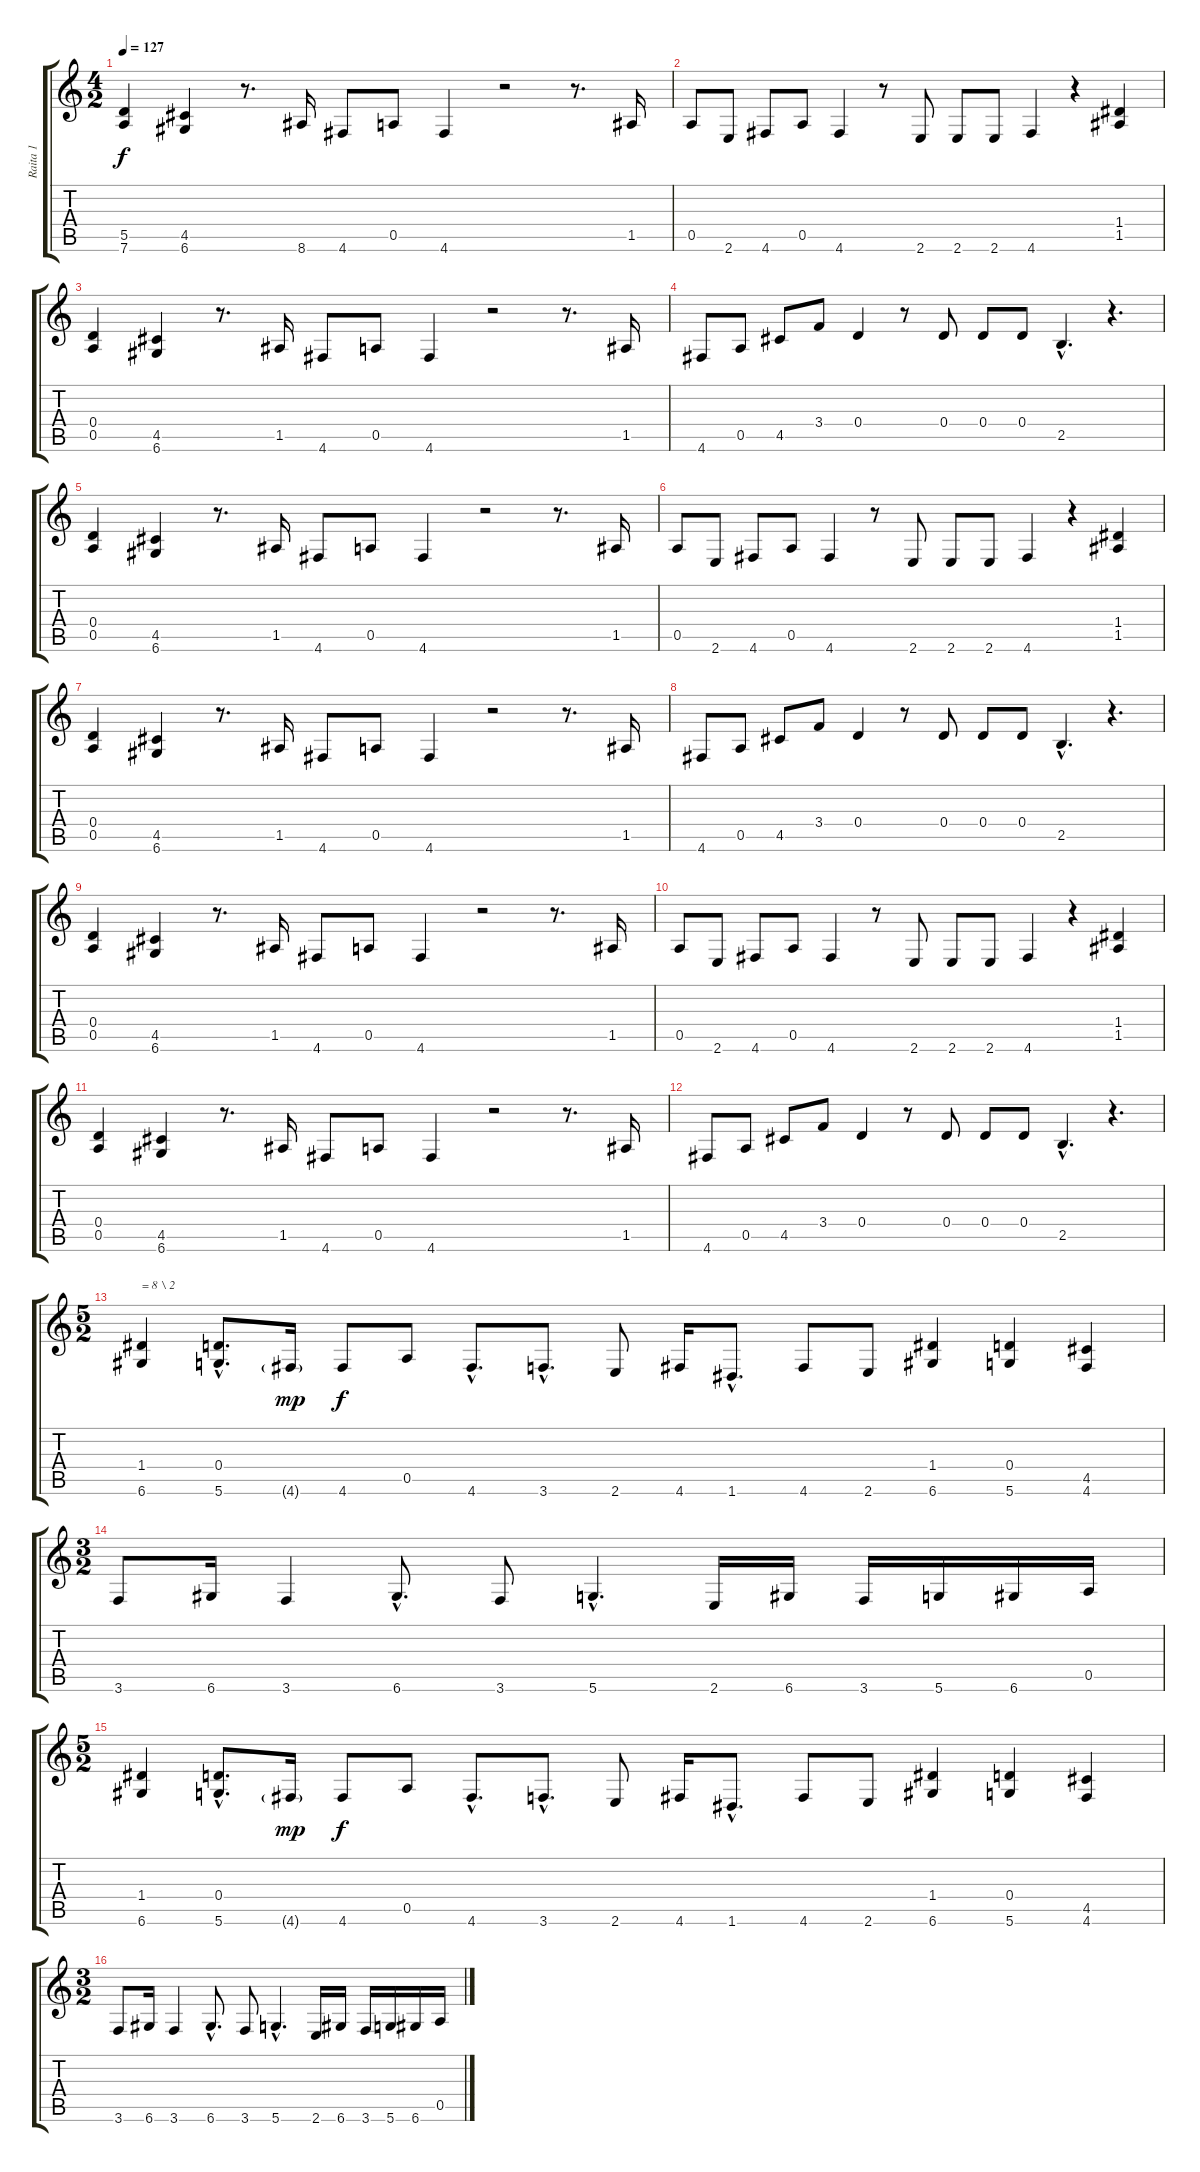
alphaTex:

\track ("Raita 1" "Raita 1") {instrument distortionguitar}
\staff {score tabs}
\tuning (E4 B3 G3 D3 A2 D2) {hide}
\ts (4 2)
\tempo 127
\clef g2
\ks c
(5.5 7.6).4{dy f instrument distortionguitar} (4.5 6.6).4 r.8{d} 8.6.16 4.6.8 0.5.8 4.6.4 r.2 r.8{d} 1.5.16 |
0.5.8 2.6.8 4.6.8 0.5.8 4.6.4 r.8 2.6.8 2.6.8 2.6.8 4.6.4 r.4 (1.4 1.5).4 |
(0.4 0.5).4 (4.5 6.6).4 r.8{d} 1.5.16 4.6.8 0.5.8 4.6.4 r.2 r.8{d} 1.5.16 |
4.6.8 0.5.8 4.5.8 3.4.8 0.4.4 r.8 0.4.8 0.4.8 0.4.8 2.5{hac}.4{d} r.4{d} |
(0.4 0.5).4 (4.5 6.6).4 r.8{d} 1.5.16 4.6.8 0.5.8 4.6.4 r.2 r.8{d} 1.5.16 |
0.5.8 2.6.8 4.6.8 0.5.8 4.6.4 r.8 2.6.8 2.6.8 2.6.8 4.6.4 r.4 (1.4 1.5).4 |
(0.4 0.5).4 (4.5 6.6).4 r.8{d} 1.5.16 4.6.8 0.5.8 4.6.4 r.2 r.8{d} 1.5.16 |
4.6.8 0.5.8 4.5.8 3.4.8 0.4.4 r.8 0.4.8 0.4.8 0.4.8 2.5{hac}.4{d} r.4{d} |
(0.4 0.5).4 (4.5 6.6).4 r.8{d} 1.5.16 4.6.8 0.5.8 4.6.4 r.2 r.8{d} 1.5.16 |
0.5.8 2.6.8 4.6.8 0.5.8 4.6.4 r.8 2.6.8 2.6.8 2.6.8 4.6.4 r.4 (1.4 1.5).4 |
(0.4 0.5).4 (4.5 6.6).4 r.8{d} 1.5.16 4.6.8 0.5.8 4.6.4 r.2 r.8{d} 1.5.16 |
4.6.8 0.5.8 4.5.8 3.4.8 0.4.4 r.8 0.4.8 0.4.8 0.4.8 2.5{hac}.4{d} r.4{d} |
\ts (5 2)
(1.4 6.6).4{txt "= 8 \\ 2"} (0.4{hac} 5.6{hac}).8{d} 4.6{g}.16{dy mp} 4.6.8{dy f} 0.5.8 4.6{hac}.8{d} 3.6{hac}.8{d} 2.6.8 4.6.16 1.6{hac}.8{d} 4.6.8 2.6.8 (1.4 6.6).4 (0.4 5.6).4 (4.5 4.6).4 |
\ts (3 2)
3.6.8 6.6.16 3.6.4 6.6{hac}.8{d} 3.6.8 5.6{hac}.4{d} 2.6.16 6.6.16 3.6.16 5.6.16 6.6.16 0.5.16 |
\ts (5 2)
(1.4 6.6).4 (0.4{hac} 5.6{hac}).8{d} 4.6{g}.16{dy mp} 4.6.8{dy f} 0.5.8 4.6{hac}.8{d} 3.6{hac}.8{d} 2.6.8 4.6.16 1.6{hac}.8{d} 4.6.8 2.6.8 (1.4 6.6).4 (0.4 5.6).4 (4.5 4.6).4 |
\ts (3 2)
3.6.8 6.6.16 3.6.4 6.6{hac}.8{d} 3.6.8 5.6{hac}.4{d} 2.6.16 6.6.16 3.6.16 5.6.16 6.6.16 0.5.16
